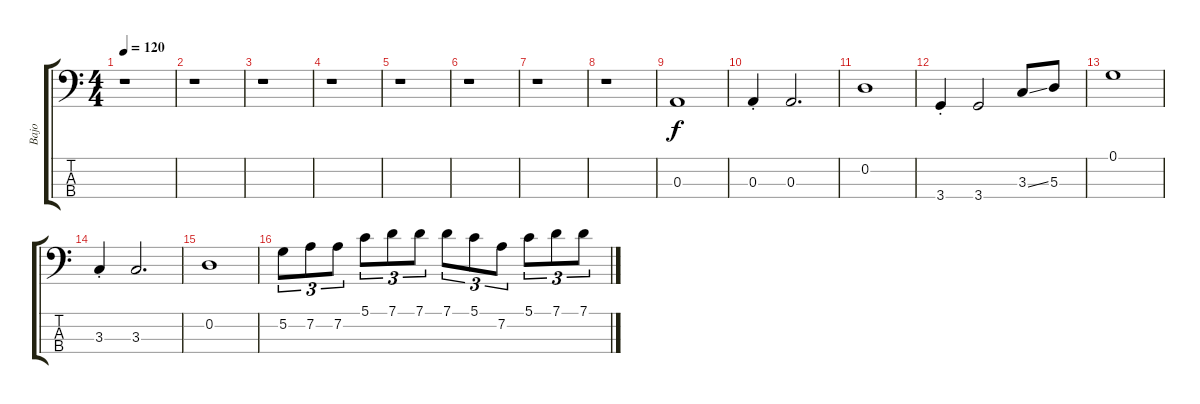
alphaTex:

\track ("Bajo" "Bajo") {instrument electricbassfinger}
\staff {score tabs}
\tuning (G2 D2 A1 E1) {hide}
\ts (4 4)
\tempo 120
\clef f4
\ks c
r.1{dy f} |
r.1 |
r.1 |
r.1 |
r.1 |
r.1 |
r.1 |
r.1 |
0.3.1 |
0.3{st}.4 0.3.2{d} |
0.2.1 |
3.4{st}.4 3.4.2 3.3{ss}.8 5.3.8 |
0.1.1 |
3.3{st}.4 3.3.2{d} |
0.2.1 |
5.2.8{tu (3 2)} 7.2.8{tu (3 2)} 7.2.8{tu (3 2)} 5.1.8{tu (3 2)} 7.1.8{tu (3 2)} 7.1.8{tu (3 2)} 7.1.8{tu (3 2)} 5.1.8{tu (3 2)} 7.2.8{tu (3 2)} 5.1.8{tu (3 2)} 7.1.8{tu (3 2)} 7.1.8{tu (3 2)}
